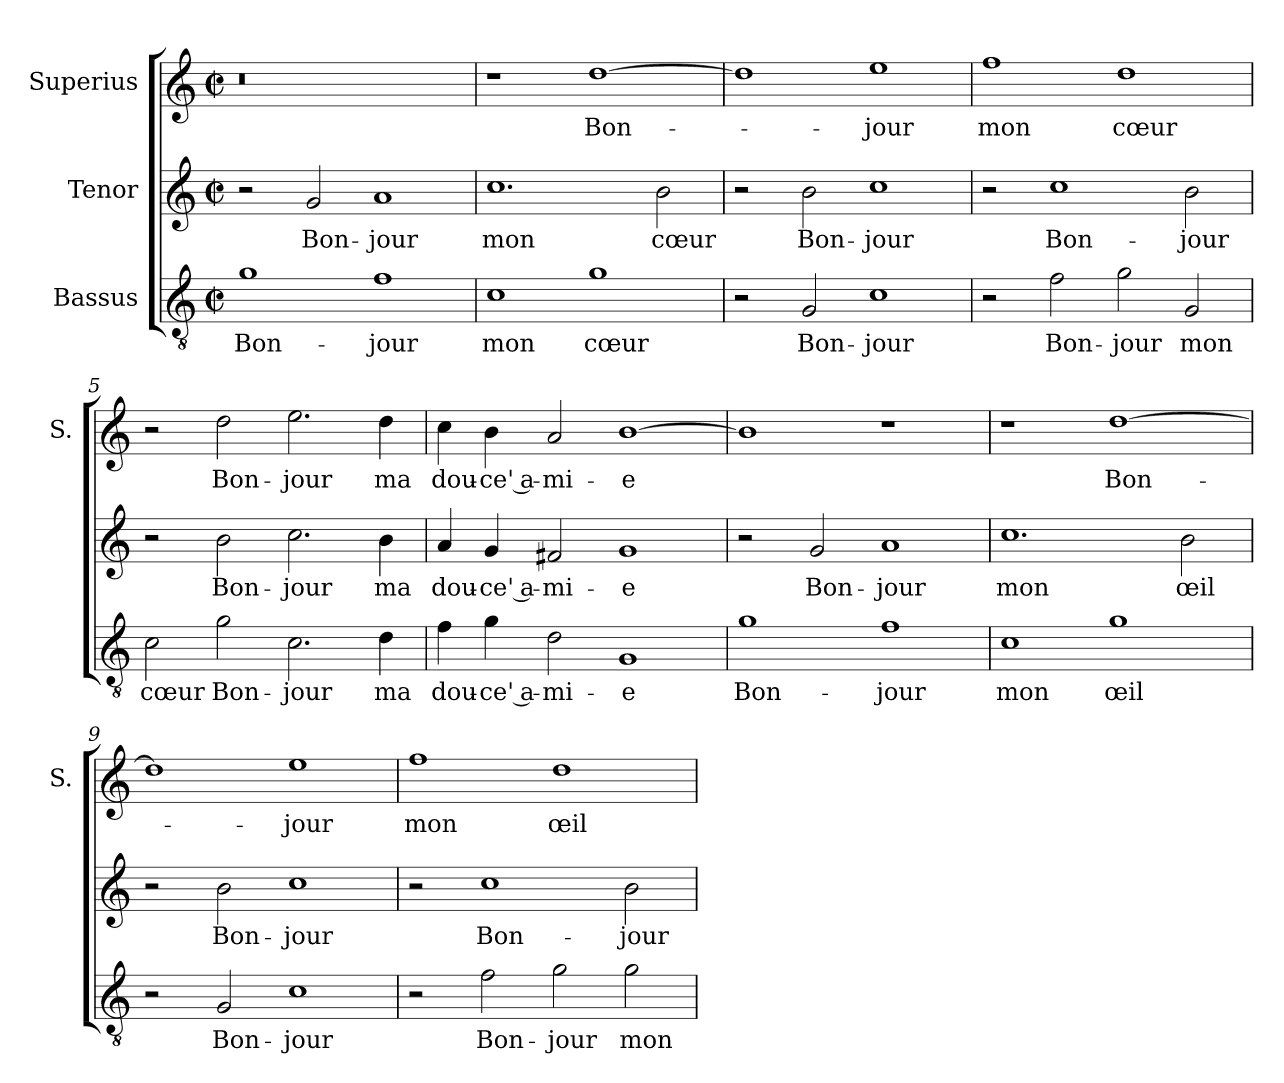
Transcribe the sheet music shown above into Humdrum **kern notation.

**kern	**text	**kern	**text	**kern	**text
*part3	*part3	*part2	*part2	*part1	*part1
*staff3	*staff3	*staff2	*staff2	*staff1	*staff1
*I"Bassus	*	*I"Tenor	*	*I"Superius	*
*	*	*	*	*I'S.	*
*clefGv2	*	*clefG2	*	*clefG2	*
*k[]	*	*k[]	*	*k[]	*
*C:	*	*C:	*	*C:	*
*M2/2	*	*M2/2	*	*M2/2	*
*met(c|)	*	*met(c|)	*	*met(c|)	*
=1	=1	=1	=1	=1	=1
!	!	!	!	!LO:N:vis=0	!
1g\	Bon-	2r	.	1r	.
.	.	2g/	Bon-	.	.
1f\	-jour	1a/	-jour	1ryy	.
=2	=2	=2	=2	=2	=2
1c\	mon	1.cc\	mon	1r	.
1g\	cœur	.	.	[1dd\	Bon-
.	.	2b\	cœur	.	.
=3	=3	=3	=3	=3	=3
2r	.	2r	.	1dd\]	.
2G/	Bon-	2b\	Bon-	.	.
1c\	-jour	1cc\	-jour	1ee\	-jour
=4	=4	=4	=4	=4	=4
2r	.	2r	.	1ff\	mon
2f\	Bon-	1cc\	Bon-	.	.
2g\	-jour	.	.	1dd\	cœur
2G/	mon	2b\	-jour	.	.
=5	=5	=5	=5	=5	=5
2c\	cœur	2r	.	2r	.
2g\	Bon-	2b\	Bon-	2dd\	Bon-
2.c\	-jour	2.cc\	-jour	2.ee\	-jour
4d\	ma	4b\	ma	4dd\	ma
=6	=6	=6	=6	=6	=6
4f\	dou-	4a/	dou-	4cc\	dou-
4g\	-ce' a-	4g/	-ce' a-	4b\	-ce' a-
2d\	-mi-	2f#X/	-mi-	2a/	-mi-
1G/	-e	1g/	-e	[1b\	-e
!!LO:LB:g=z
=7	=7	=7	=7	=7	=7
1g\	Bon-	2r	.	1b\]	.
.	.	2g/	Bon-	.	.
1f\	-jour	1a/	-jour	1r	.
=8	=8	=8	=8	=8	=8
1c\	mon	1.cc\	mon	1r	.
1g\	œil	.	.	[1dd\	Bon-
.	.	2b\	œil	.	.
=9	=9	=9	=9	=9	=9
2r	.	2r	.	1dd\]	.
2G/	Bon-	2b\	Bon-	.	.
1c\	-jour	1cc\	-jour	1ee\	-jour
=10	=10	=10	=10	=10	=10
2r	.	2r	.	1ff\	mon
2f\	Bon-	1cc\	Bon-	.	.
2g\	-jour	.	.	1dd\	œil
2g\	mon	2b\	-jour	.	.
=	=	=	=	=	=
*-	*-	*-	*-	*-	*-
